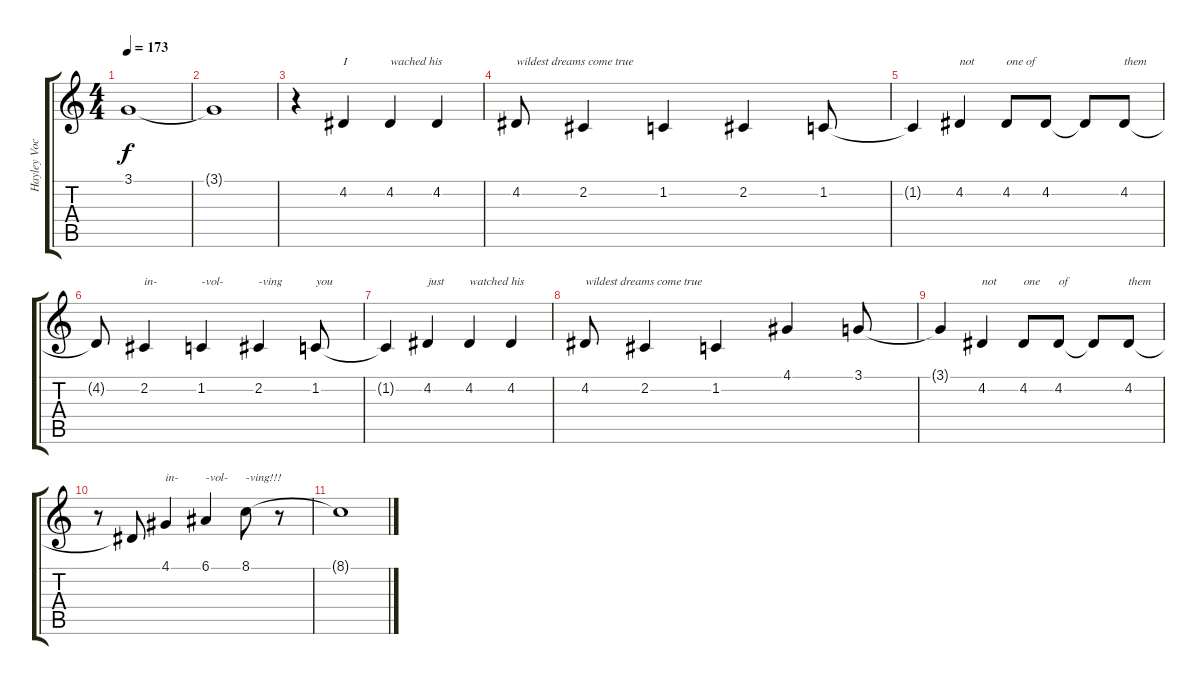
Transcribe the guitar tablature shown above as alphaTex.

\track ("Hayley Vocals" "Hayley Voc") {instrument sopranosax}
\staff {score tabs}
\tuning (E4 B3 G3 D3 A2 E2) {hide}
\ts (4 4)
\tempo 173
\clef g2
\ks c
3.1.1{dy f} |
3.1{t}.1 |
r.4 4.2.4{txt "I"} 4.2.4{txt "wached his"} 4.2.4 |
4.2.8{txt "wildest dreams come true"} 2.2.4 1.2.4 2.2.4 1.2.8 |
1.2{t}.4 4.2.4{txt "not"} 4.2.8{txt "one of"} 4.2.8 4.2{t}.8 4.2.8{txt "them"} |
4.2{t}.8 2.2.4{txt "in-"} 1.2.4{txt "-vol-"} 2.2.4{txt "-ving"} 1.2.8{txt "you"} |
1.2{t}.4 4.2.4{txt "just"} 4.2.4{txt "watched his"} 4.2.4 |
4.2.8{txt "wildest dreams come true"} 2.2.4 1.2.4 4.1.4 3.1.8 |
3.1{t}.4 4.2.4{txt "not"} 4.2.8{txt "one"} 4.2.8{txt "of"} 4.2{t}.8 4.2.8{txt "them"} |
r.8 4.2{t}.8 4.1.4{txt "in-"} 6.1.4{txt "-vol-"} 8.1.8{txt "-ving!!!"} r.8 |
8.1{t}.1
